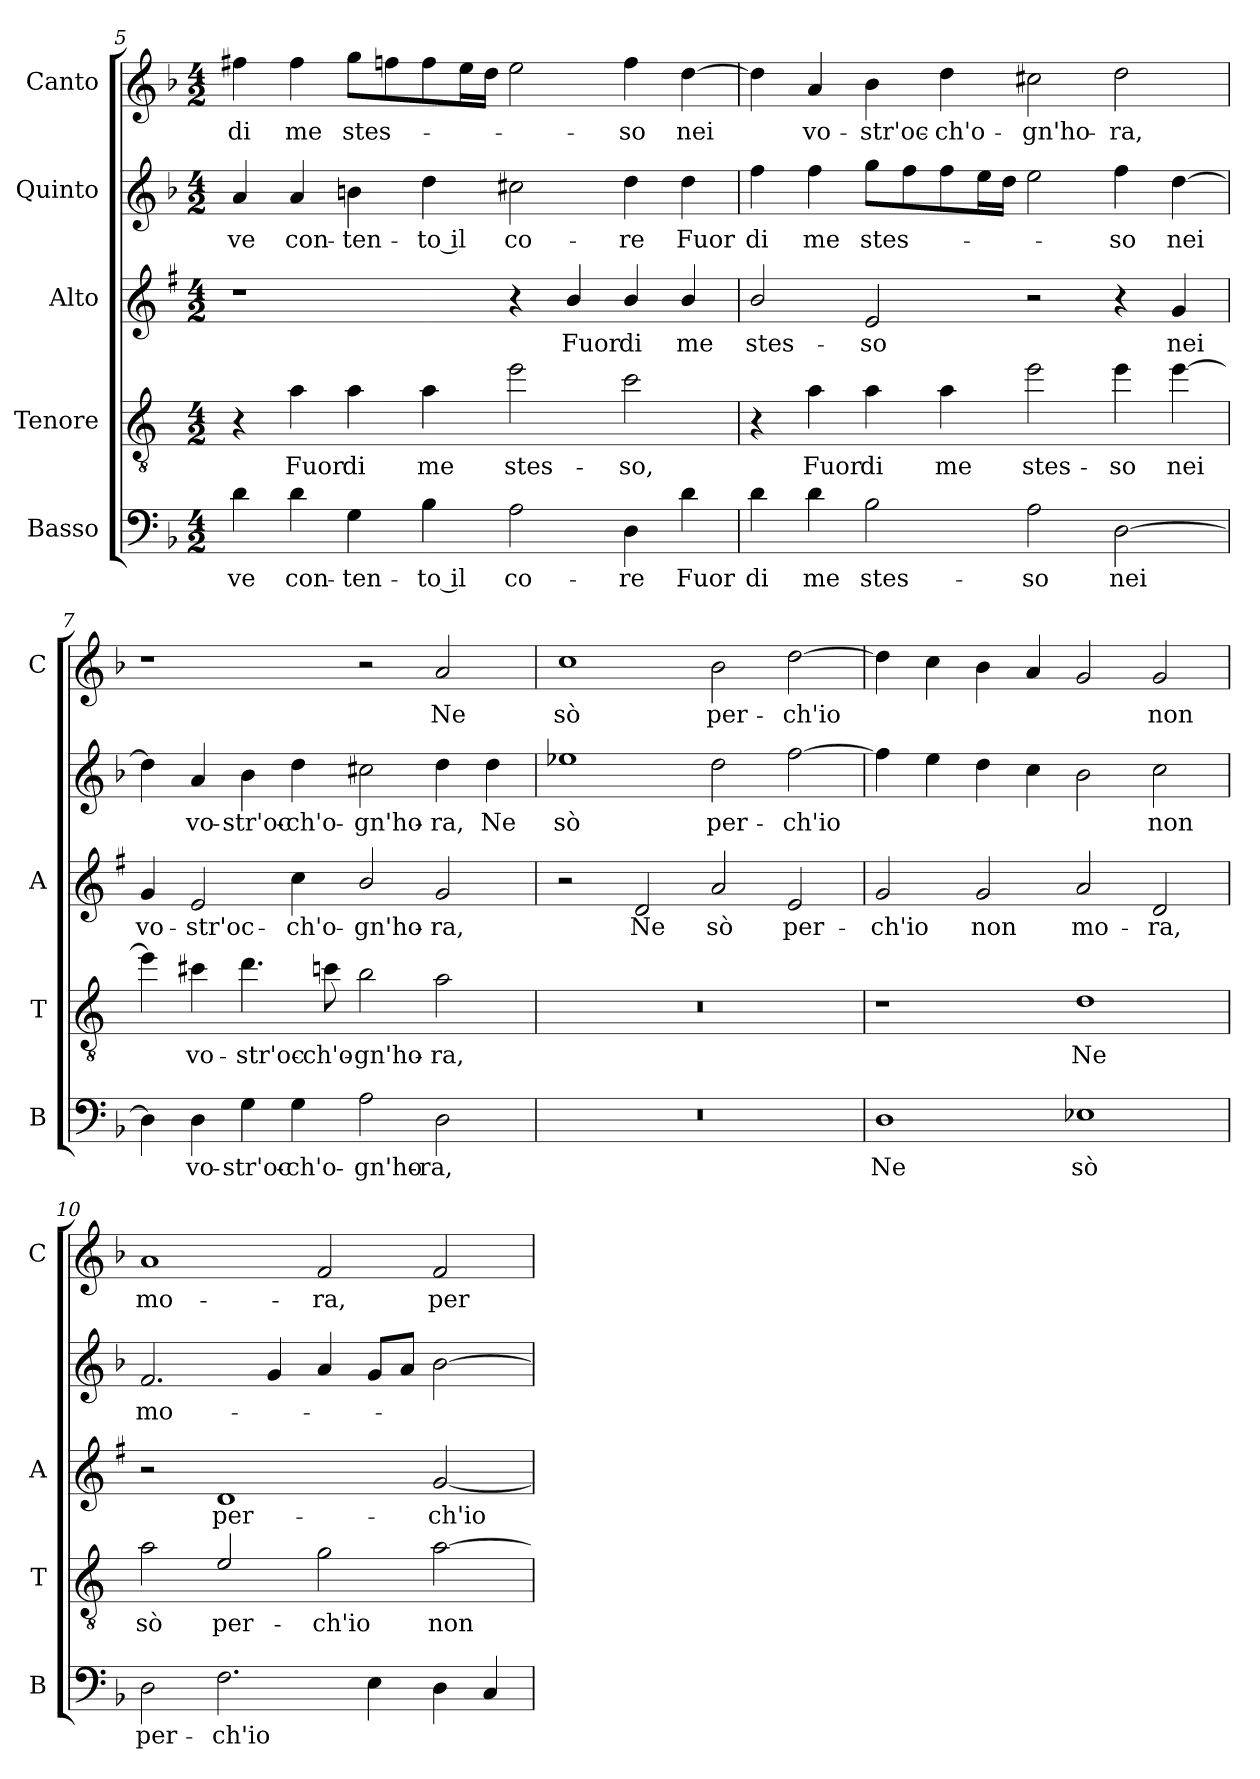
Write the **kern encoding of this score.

**kern	**text	**kern	**text	**kern	**text	**kern	**text	**kern	**text
*part5	*part5	*part4	*part4	*part3	*part3	*part2	*part2	*part1	*part1
*staff5	*staff5	*staff4	*staff4	*staff3	*staff3	*staff2	*staff2	*staff1	*staff1
*I"Basso	*	*I"Tenore	*	*I"Alto	*	*I"Quinto	*	*I"Canto	*
*I'B	*	*I'T	*	*I'A	*	*	*	*I'C	*
*clefF4	*	*clefGv2	*	*clefG2	*	*clefG2	*	*clefG2	*
*	*	*ITrd4c7	*	*ITrd1c2	*	*	*	*	*
*k[b-]	*	*k[b-]	*	*k[b-]	*	*k[b-]	*	*k[b-]	*
*F:	*	*F:	*	*F:	*	*F:	*	*F:	*
*M4/2	*	*M4/2	*	*M4/2	*	*M4/2	*	*M4/2	*
=5	=5	=5	=5	=5	=5	=5	=5	=5	=5
!	!LO:LY:b	!	!	!	!	!	!LO:LY:b	!	!LO:LY:b
4d\	-ve	4r	.	1r	.	4a/	-ve	4ff#X\	di
!	!LO:LY:b	!	!LO:LY:b	!	!	!	!LO:LY:b	!	!LO:LY:b
4d\	con-	4d\	Fuor	.	.	4a/	con-	4ff#\	me
!	!LO:LY:b	!	!LO:LY:b	!	!	!	!LO:LY:b	!	!LO:LY:b
4G\	-ten-	4d\	di	.	.	4bn\	-ten-	8gg\L	stes-
.	.	.	.	.	.	.	.	8ffn\	.
!	!LO:LY:b	!	!LO:LY:b	!	!	!	!LO:LY:b	!	!
4B-\	-to il	4d\	me	.	.	4dd\	-to il	8ff\	.
.	.	.	.	.	.	.	.	16ee\L	.
.	.	.	.	.	.	.	.	16dd\JJ	.
!	!LO:LY:b	!	!LO:LY:b	!	!	!	!LO:LY:b	!	!
2A\	co-	2a\	stes-	4r	.	2cc#X\	co-	2ee\	.
!	!	!	!	!	!LO:LY:b	!	!	!	!
.	.	.	.	4a/	Fuor	.	.	.	.
!	!LO:LY:b	!	!LO:LY:b	!	!LO:LY:b	!	!LO:LY:b	!	!LO:LY:b
4D\	-re	2f\	-so,	4a/	di	4dd\	-re	4ff\	-so
!	!LO:LY:b	!	!	!	!LO:LY:b	!	!LO:LY:b	!	!LO:LY:b
4d\	Fuor	.	.	4a/	me	4dd\	Fuor	[4dd\	nei
=6	=6	=6	=6	=6	=6	=6	=6	=6	=6
!	!LO:LY:b	!	!	!	!LO:LY:b	!	!LO:LY:b	!	!
4d\	di	4r	.	2a/	stes-	4ff\	di	4dd\]	.
!	!LO:LY:b	!	!LO:LY:b	!	!	!	!LO:LY:b	!	!LO:LY:b
4d\	me	4d\	Fuor	.	.	4ff\	me	4a/	vo-
!	!LO:LY:b	!	!LO:LY:b	!	!LO:LY:b	!	!LO:LY:b	!	!LO:LY:b
2B-\	stes-	4d\	di	2d/	-so	8gg\L	stes-	4b-\	-str'oc-
.	.	.	.	.	.	8ff\	.	.	.
!	!	!	!LO:LY:b	!	!	!	!	!	!LO:LY:b
.	.	4d\	me	.	.	8ff\	.	4dd\	-ch'o-
.	.	.	.	.	.	16ee\L	.	.	.
.	.	.	.	.	.	16dd\JJ	.	.	.
!	!LO:LY:b	!	!LO:LY:b	!	!	!	!	!	!LO:LY:b
2A\	-so	2a\	stes-	2r	.	2ee\	.	2cc#X\	-gn'ho-
!	!LO:LY:b	!	!LO:LY:b	!	!	!	!LO:LY:b	!	!LO:LY:b
[2D\	nei	4a\	-so	4r	.	4ff\	-so	2dd\	-ra,
!	!	!	!LO:LY:b	!	!LO:LY:b	!	!LO:LY:b	!	!
.	.	[4a\	nei	4f/	nei	[4dd\	nei	.	.
!!LO:PB:g=z
=7	=7	=7	=7	=7	=7	=7	=7	=7	=7
!	!	!	!	!	!LO:LY:b	!	!	!	!
4D\]	.	4a\]	.	4f/	vo-	4dd\]	.	1r	.
!	!LO:LY:b	!	!LO:LY:b	!	!LO:LY:b	!	!LO:LY:b	!	!
4D\	vo-	4f#X\	vo-	2d/	-str'oc-	4a/	vo-	.	.
!	!LO:LY:b	!	!LO:LY:b	!	!	!	!LO:LY:b	!	!
4G\	-str'oc-	4.g\	-str'oc-	.	.	4b-\	-str'oc-	.	.
!	!LO:LY:b	!	!	!	!LO:LY:b	!	!LO:LY:b	!	!
4G\	-ch'o-	.	.	4b-\	-ch'o-	4dd\	-ch'o-	.	.
!	!	!	!LO:LY:b	!	!	!	!	!	!
.	.	8fn\	-ch'o-	.	.	.	.	.	.
!	!LO:LY:b	!	!LO:LY:b	!	!LO:LY:b	!	!LO:LY:b	!	!
2A\	-gn'ho-	2e\	-gn'ho-	2a/	-gn'ho-	2cc#X\	-gn'ho-	2r	.
!	!LO:LY:b	!	!LO:LY:b	!	!LO:LY:b	!	!LO:LY:b	!	!LO:LY:b
2D\	-ra,	2d\	-ra,	2f/	-ra,	4dd\	-ra,	2a/	Ne
!	!	!	!	!	!	!	!LO:LY:b	!	!
.	.	.	.	.	.	4dd\	Ne	.	.
=8	=8	=8	=8	=8	=8	=8	=8	=8	=8
!	!	!	!	!	!	!	!LO:LY:b	!	!LO:LY:b
0r	.	0r	.	2r	.	1ee-X	sò	1cc	sò
!	!	!	!	!	!LO:LY:b	!	!	!	!
.	.	.	.	2c/	Ne	.	.	.	.
!	!	!	!	!	!LO:LY:b	!	!LO:LY:b	!	!LO:LY:b
.	.	.	.	2g/	sò	2dd\	per-	2b-\	per-
!	!	!	!	!	!LO:LY:b	!	!LO:LY:b	!	!LO:LY:b
.	.	.	.	2d/	per-	[2ff\	-ch'io	[2dd\	-ch'io
=9	=9	=9	=9	=9	=9	=9	=9	=9	=9
!	!LO:LY:b	!	!	!	!LO:LY:b	!	!	!	!
1D	Ne	1r	.	2f/	-ch'io	4ff\]	.	4dd\]	.
.	.	.	.	.	.	4ee\	.	4cc\	.
!	!	!	!	!	!LO:LY:b	!	!	!	!
.	.	.	.	2f/	non	4dd\	.	4b-\	.
.	.	.	.	.	.	4cc\	.	4a/	.
!	!LO:LY:b	!	!LO:LY:b	!	!LO:LY:b	!	!	!	!
1E-X	sò	1G	Ne	2g/	mo-	2b-\	.	2g/	.
!	!	!	!	!	!LO:LY:b	!	!LO:LY:b	!	!LO:LY:b
.	.	.	.	2c/	-ra,	2cc\	non	2g/	non
=10	=10	=10	=10	=10	=10	=10	=10	=10	=10
!	!LO:LY:b	!	!LO:LY:b	!	!	!	!LO:LY:b	!	!LO:LY:b
2D\	per-	2d\	sò	2r	.	2.f/	mo-	1a	mo-
!	!LO:LY:b	!	!LO:LY:b	!	!LO:LY:b	!	!	!	!
2.F\	-ch'io	2A/	per-	1c	per-	.	.	.	.
.	.	.	.	.	.	4g/	.	.	.
!	!	!	!LO:LY:b	!	!	!	!	!	!LO:LY:b
.	.	2c\	-ch'io	.	.	4a/	.	2f/	-ra,
4E\	.	.	.	.	.	8g/L	.	.	.
.	.	.	.	.	.	8a/J	.	.	.
!	!	!	!LO:LY:b	!	!LO:LY:b	!	!	!	!LO:LY:b
4D\	.	[2d\	non	[2f/	-ch'io	[2b-\	.	2f/	per-
4C/	.	.	.	.	.	.	.	.	.
=	=	=	=	=	=	=	=	=	=
*-	*-	*-	*-	*-	*-	*-	*-	*-	*-
